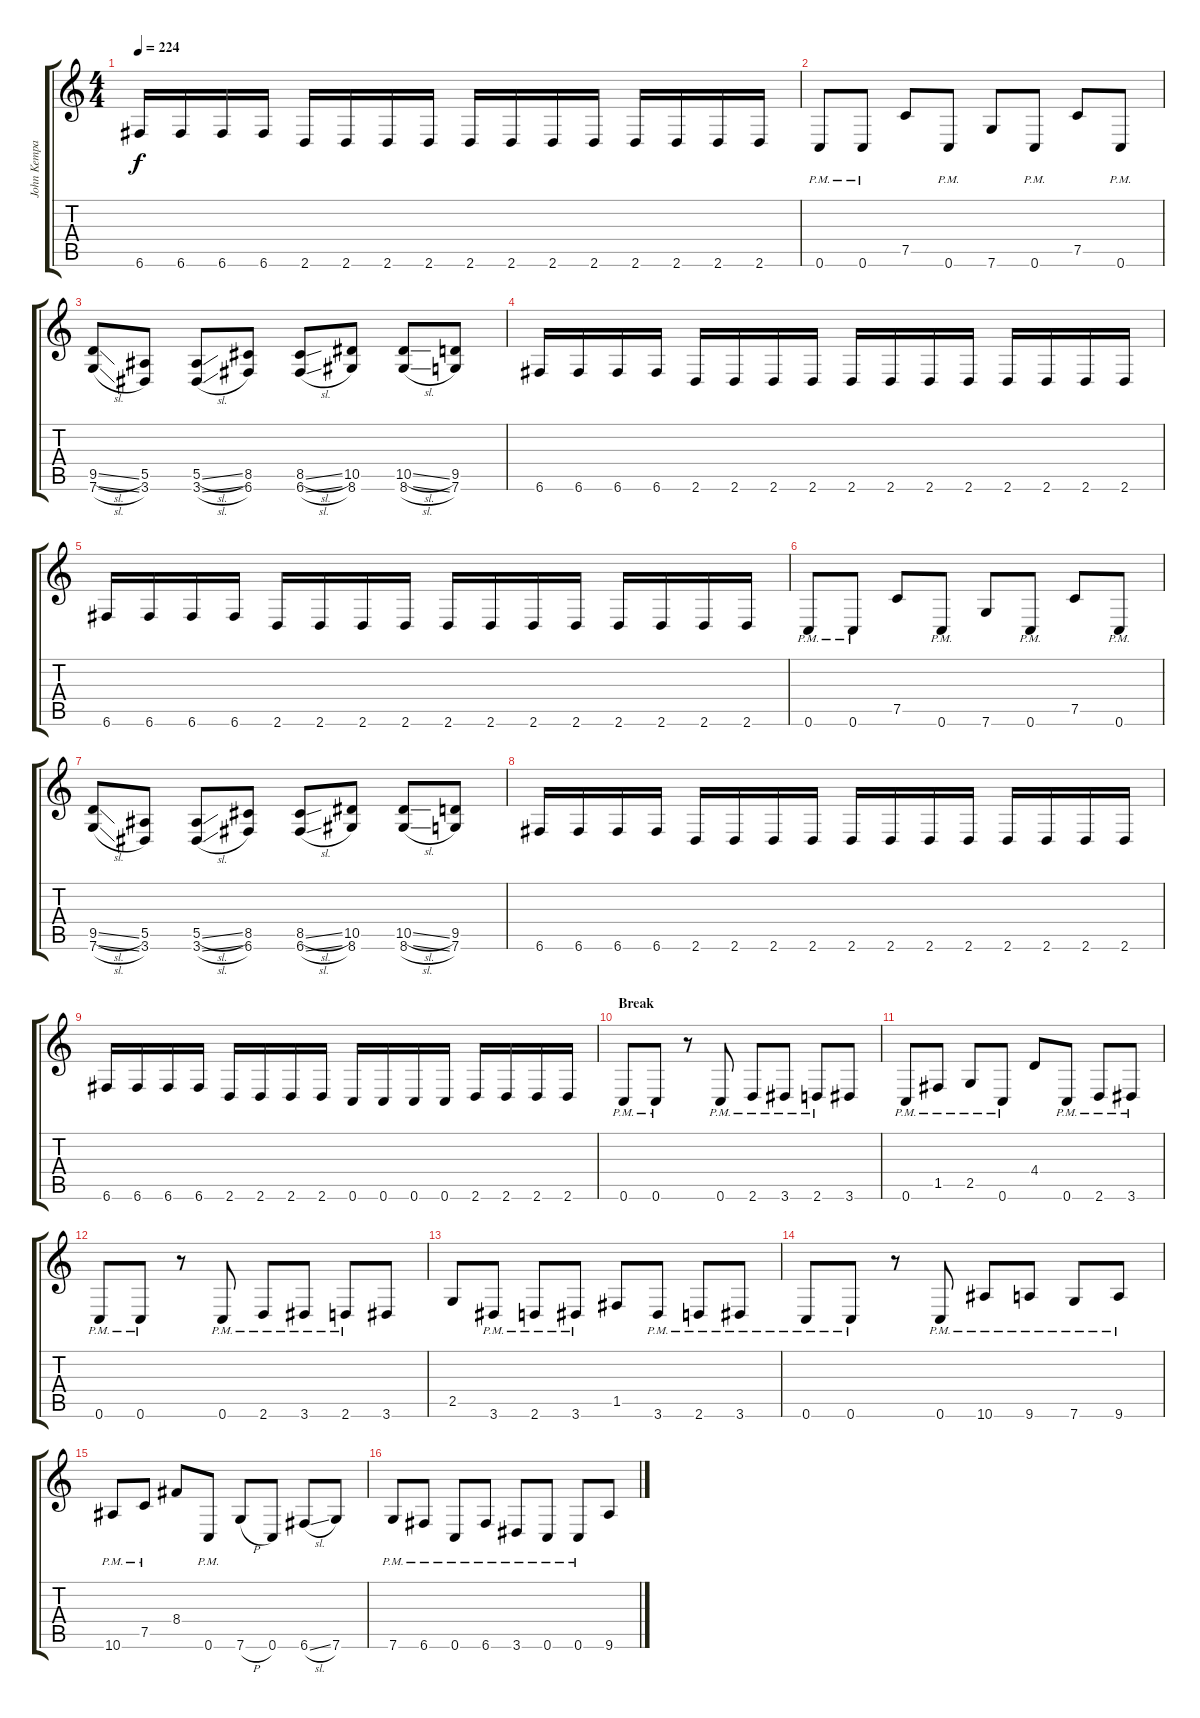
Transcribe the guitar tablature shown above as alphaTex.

\track ("John Kempainen (Rhythm Guitar)" "John Kempa") {instrument distortionguitar}
\staff {score tabs}
\tuning (C4 G3 Eb3 Bb2 F2 C2) {hide}
\ts (4 4)
\tempo 224
\clef g2
\ks c
6.6.16{dy f} 6.6.16 6.6.16 6.6.16 2.6.16 2.6.16 2.6.16 2.6.16 2.6.16 2.6.16 2.6.16 2.6.16 2.6.16 2.6.16 2.6.16 2.6.16 |
0.6{pm}.8 0.6{pm}.8 7.5.8 0.6{pm}.8 7.6.8 0.6{pm}.8 7.5.8 0.6{pm}.8 |
(9.5{sl} 7.6{sl}).8 (5.5 3.6).8 (5.5{sl} 3.6{sl}).8 (8.5 6.6).8 (8.5{sl} 6.6{sl}).8 (10.5 8.6).8 (10.5{sl} 8.6{sl}).8 (9.5 7.6).8 |
6.6.16 6.6.16 6.6.16 6.6.16 2.6.16 2.6.16 2.6.16 2.6.16 2.6.16 2.6.16 2.6.16 2.6.16 2.6.16 2.6.16 2.6.16 2.6.16 |
6.6.16 6.6.16 6.6.16 6.6.16 2.6.16 2.6.16 2.6.16 2.6.16 2.6.16 2.6.16 2.6.16 2.6.16 2.6.16 2.6.16 2.6.16 2.6.16 |
0.6{pm}.8 0.6{pm}.8 7.5.8 0.6{pm}.8 7.6.8 0.6{pm}.8 7.5.8 0.6{pm}.8 |
(9.5{sl} 7.6{sl}).8 (5.5 3.6).8 (5.5{sl} 3.6{sl}).8 (8.5 6.6).8 (8.5{sl} 6.6{sl}).8 (10.5 8.6).8 (10.5{sl} 8.6{sl}).8 (9.5 7.6).8 |
6.6.16 6.6.16 6.6.16 6.6.16 2.6.16 2.6.16 2.6.16 2.6.16 2.6.16 2.6.16 2.6.16 2.6.16 2.6.16 2.6.16 2.6.16 2.6.16 |
6.6.16 6.6.16 6.6.16 6.6.16 2.6.16 2.6.16 2.6.16 2.6.16 0.6.16 0.6.16 0.6.16 0.6.16 2.6.16 2.6.16 2.6.16 2.6.16 |
\section ("" "Break")
0.6{pm}.8 0.6{pm}.8 r.8 0.6{pm}.8 2.6{pm}.8 3.6{pm}.8 2.6{pm}.8 3.6.8 |
0.6{pm}.8 1.5{pm}.8 2.5{pm}.8 0.6{pm}.8 4.4.8 0.6{pm}.8 2.6{pm}.8 3.6{pm}.8 |
0.6{pm}.8 0.6{pm}.8 r.8 0.6{pm}.8 2.6{pm}.8 3.6{pm}.8 2.6{pm}.8 3.6.8 |
2.5.8 3.6{pm}.8 2.6{pm}.8 3.6{pm}.8 1.5.8 3.6{pm}.8 2.6{pm}.8 3.6{pm}.8 |
0.6{pm}.8 0.6{pm}.8 r.8 0.6{pm}.8 10.6{pm}.8 9.6{pm}.8 7.6{pm}.8 9.6{pm}.8 |
10.6{pm}.8 7.5{pm}.8 8.4.8 0.6{pm}.8 7.6{h}.8 0.6.8 6.6{sl}.8 7.6.8 |
7.6{pm}.8 6.6{pm}.8 0.6{pm}.8 6.6{pm}.8 3.6{pm}.8 0.6{pm}.8 0.6{pm}.8 9.6{sl}.8
